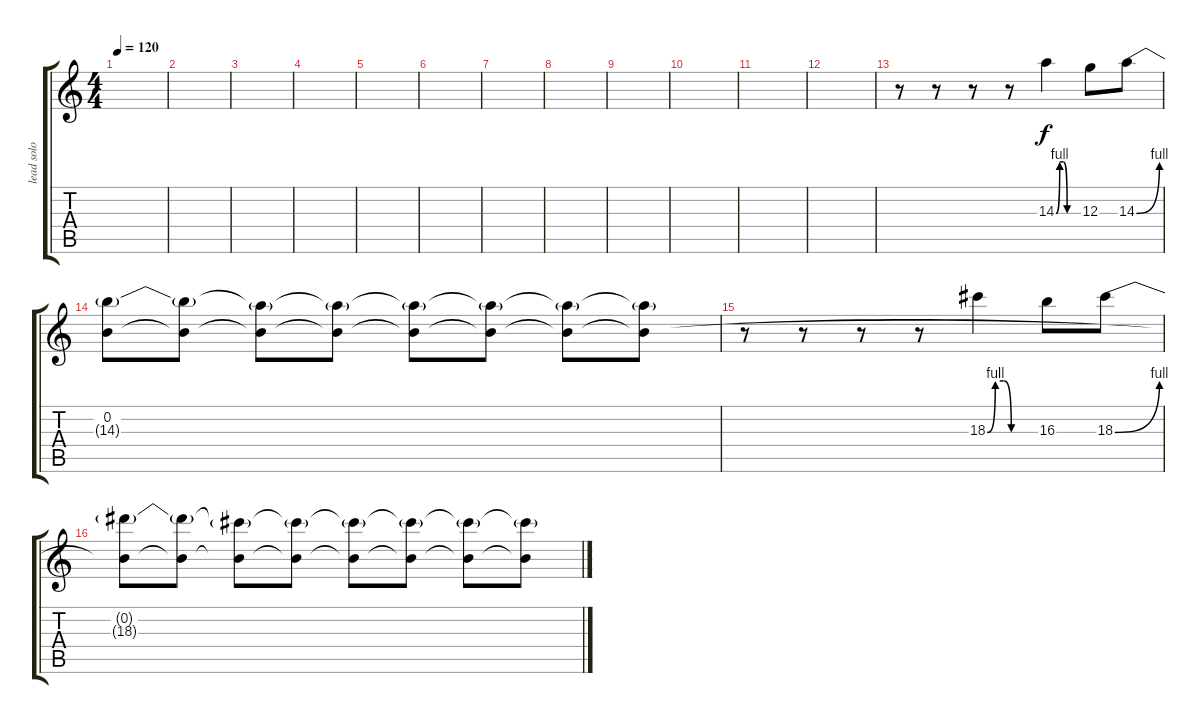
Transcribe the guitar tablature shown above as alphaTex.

\track ("lead solo" "lead solo") {instrument distortionguitar}
\staff {score tabs}
\tuning (E4 B3 G3 D3 A2 E2) {hide}
\ts (4 4)
\tempo 120
\clef g2
\ks c
|
|
|
|
|
|
|
|
|
|
|
|
r.8 r.8 r.8 r.8 14.3{be (custom 0 0 10 4 20 4 30 0 60 0)}.4 12.3.8 14.3{be (bend 0 0 60 4)}.8 |
(0.2 14.3{t}).8 (0.2{t} 14.3{t}).8 (0.2{t} 14.3{t}).8 (0.2{t} 14.3{t}).8 (0.2{t} 14.3{t}).8 (0.2{t} 14.3{t}).8 (0.2{t} 14.3{t}).8 (0.2{t} 14.3{t}).8 |
r.8 r.8 r.8 r.8 18.3{be (custom 0 0 10 4 20 4 30 0 60 0)}.4 16.3.8 18.3{be (bend 0 0 60 4)}.8 |
(0.2{t} 18.3{t}).8 (0.2{t} 18.3{t}).8 (0.2{t} 18.3{t}).8 (0.2{t} 18.3{t}).8 (0.2{t} 18.3{t}).8 (0.2{t} 18.3{t}).8 (0.2{t} 18.3{t}).8 (0.2{t} 18.3{t}).8
